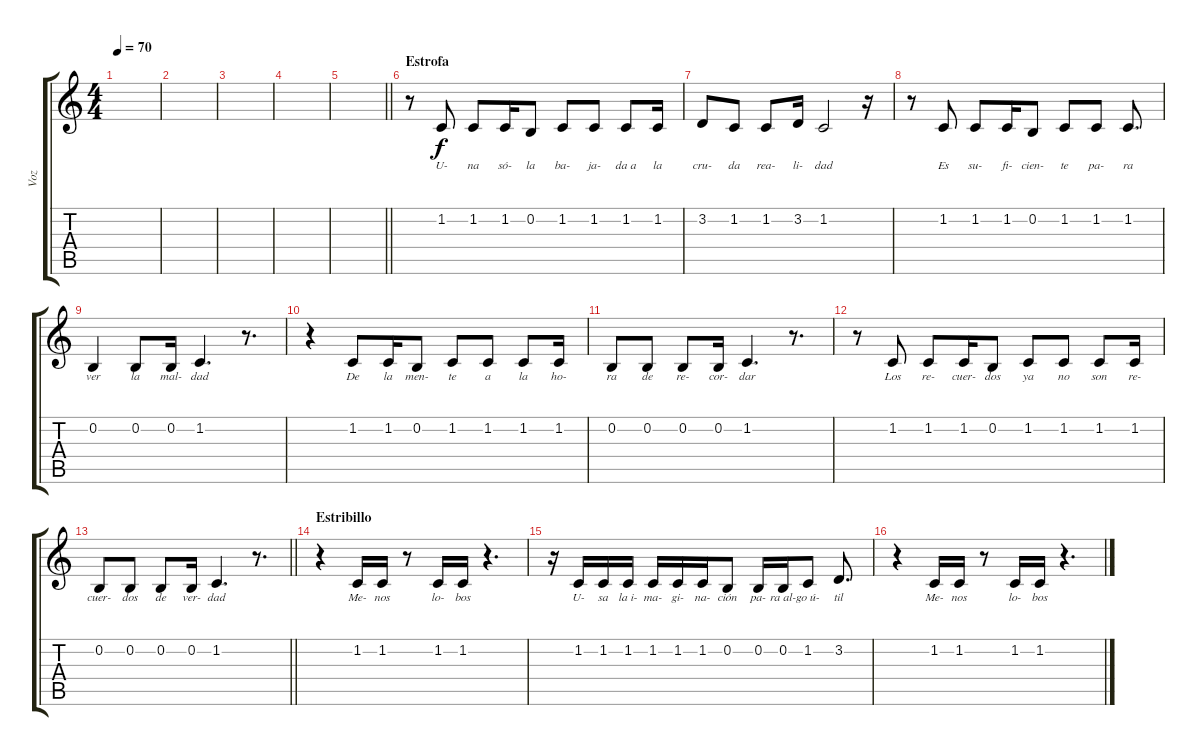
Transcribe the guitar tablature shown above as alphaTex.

\track ("Voz" "Voz") {instrument altosax}
\staff {score tabs}
\tuning (E4 B3 G3 D3 A2 E2) {hide}
\ts (4 4)
\tempo 70
\clef g2
\ks c
|
|
|
|
\barLineRight lightlight
|
\section ("" "Estrofa")
r.8 1.2.8{lyrics (0 "U-") lyrics (1 "") lyrics (2 "") lyrics (3 "") lyrics (4 "")} 1.2.8{lyrics (0 "na") lyrics (1 "") lyrics (2 "") lyrics (3 "") lyrics (4 "")} 1.2.16{lyrics (0 "só-") lyrics (1 "") lyrics (2 "") lyrics (3 "") lyrics (4 "")} 0.2.8{lyrics (0 "la") lyrics (1 "") lyrics (2 "") lyrics (3 "") lyrics (4 "")} 1.2.8{lyrics (0 "ba-") lyrics (1 "") lyrics (2 "") lyrics (3 "") lyrics (4 "")} 1.2.8{lyrics (0 "ja-") lyrics (1 "") lyrics (2 "") lyrics (3 "") lyrics (4 "")} 1.2.8{lyrics (0 "da a") lyrics (1 "") lyrics (2 "") lyrics (3 "") lyrics (4 "")} 1.2.16{lyrics (0 "la") lyrics (1 "") lyrics (2 "") lyrics (3 "") lyrics (4 "")} |
3.2.8{lyrics (0 "cru-") lyrics (1 "") lyrics (2 "") lyrics (3 "") lyrics (4 "")} 1.2.8{lyrics (0 "da") lyrics (1 "") lyrics (2 "") lyrics (3 "") lyrics (4 "")} 1.2.8{lyrics (0 "rea-") lyrics (1 "") lyrics (2 "") lyrics (3 "") lyrics (4 "")} 3.2.16{lyrics (0 "li-") lyrics (1 "") lyrics (2 "") lyrics (3 "") lyrics (4 "")} 1.2.2{lyrics (0 "dad") lyrics (1 "") lyrics (2 "") lyrics (3 "") lyrics (4 "")} r.16 |
r.8 1.2.8{lyrics (0 "Es") lyrics (1 "") lyrics (2 "") lyrics (3 "") lyrics (4 "")} 1.2.8{lyrics (0 "su-") lyrics (1 "") lyrics (2 "") lyrics (3 "") lyrics (4 "")} 1.2.16{lyrics (0 "fi-") lyrics (1 "") lyrics (2 "") lyrics (3 "") lyrics (4 "")} 0.2.8{lyrics (0 "cien-") lyrics (1 "") lyrics (2 "") lyrics (3 "") lyrics (4 "")} 1.2.8{lyrics (0 "te") lyrics (1 "") lyrics (2 "") lyrics (3 "") lyrics (4 "")} 1.2.8{lyrics (0 "pa-") lyrics (1 "") lyrics (2 "") lyrics (3 "") lyrics (4 "")} 1.2.8{d lyrics (0 "ra") lyrics (1 "") lyrics (2 "") lyrics (3 "") lyrics (4 "")} |
0.2.4{lyrics (0 "ver") lyrics (1 "") lyrics (2 "") lyrics (3 "") lyrics (4 "")} 0.2.8{lyrics (0 "la") lyrics (1 "") lyrics (2 "") lyrics (3 "") lyrics (4 "")} 0.2.16{lyrics (0 "mal-") lyrics (1 "") lyrics (2 "") lyrics (3 "") lyrics (4 "")} 1.2.4{d lyrics (0 "dad") lyrics (1 "") lyrics (2 "") lyrics (3 "") lyrics (4 "")} r.8{d} |
r.4 1.2.8{lyrics (0 "De") lyrics (1 "") lyrics (2 "") lyrics (3 "") lyrics (4 "")} 1.2.16{lyrics (0 "la") lyrics (1 "") lyrics (2 "") lyrics (3 "") lyrics (4 "")} 0.2.8{lyrics (0 "men-") lyrics (1 "") lyrics (2 "") lyrics (3 "") lyrics (4 "")} 1.2.8{lyrics (0 "te") lyrics (1 "") lyrics (2 "") lyrics (3 "") lyrics (4 "")} 1.2.8{lyrics (0 "a") lyrics (1 "") lyrics (2 "") lyrics (3 "") lyrics (4 "")} 1.2.8{lyrics (0 "la") lyrics (1 "") lyrics (2 "") lyrics (3 "") lyrics (4 "")} 1.2.16{lyrics (0 "ho-") lyrics (1 "") lyrics (2 "") lyrics (3 "") lyrics (4 "")} |
0.2.8{lyrics (0 "ra") lyrics (1 "") lyrics (2 "") lyrics (3 "") lyrics (4 "")} 0.2.8{lyrics (0 "de") lyrics (1 "") lyrics (2 "") lyrics (3 "") lyrics (4 "")} 0.2.8{lyrics (0 "re-") lyrics (1 "") lyrics (2 "") lyrics (3 "") lyrics (4 "")} 0.2.16{lyrics (0 "cor-") lyrics (1 "") lyrics (2 "") lyrics (3 "") lyrics (4 "")} 1.2.4{d lyrics (0 "dar") lyrics (1 "") lyrics (2 "") lyrics (3 "") lyrics (4 "")} r.8{d} |
r.8 1.2.8{lyrics (0 "Los") lyrics (1 "") lyrics (2 "") lyrics (3 "") lyrics (4 "")} 1.2.8{lyrics (0 "re-") lyrics (1 "") lyrics (2 "") lyrics (3 "") lyrics (4 "")} 1.2.16{lyrics (0 "cuer-") lyrics (1 "") lyrics (2 "") lyrics (3 "") lyrics (4 "")} 0.2.8{lyrics (0 "dos") lyrics (1 "") lyrics (2 "") lyrics (3 "") lyrics (4 "")} 1.2.8{lyrics (0 "ya") lyrics (1 "") lyrics (2 "") lyrics (3 "") lyrics (4 "")} 1.2.8{lyrics (0 "no") lyrics (1 "") lyrics (2 "") lyrics (3 "") lyrics (4 "")} 1.2.8{lyrics (0 "son") lyrics (1 "") lyrics (2 "") lyrics (3 "") lyrics (4 "")} 1.2.16{lyrics (0 "re-") lyrics (1 "") lyrics (2 "") lyrics (3 "") lyrics (4 "")} |
\barLineRight lightlight
0.2.8{lyrics (0 "cuer-") lyrics (1 "") lyrics (2 "") lyrics (3 "") lyrics (4 "")} 0.2.8{lyrics (0 "dos") lyrics (1 "") lyrics (2 "") lyrics (3 "") lyrics (4 "")} 0.2.8{lyrics (0 "de") lyrics (1 "") lyrics (2 "") lyrics (3 "") lyrics (4 "")} 0.2.16{lyrics (0 "ver-") lyrics (1 "") lyrics (2 "") lyrics (3 "") lyrics (4 "")} 1.2.4{d lyrics (0 "dad") lyrics (1 "") lyrics (2 "") lyrics (3 "") lyrics (4 "")} r.8{d} |
\section ("" "Estribillo")
r.4 1.2.16{lyrics (0 "Me-") lyrics (1 "") lyrics (2 "") lyrics (3 "") lyrics (4 "")} 1.2.16{lyrics (0 "nos") lyrics (1 "") lyrics (2 "") lyrics (3 "") lyrics (4 "")} r.8 1.2.16{lyrics (0 "lo-") lyrics (1 "") lyrics (2 "") lyrics (3 "") lyrics (4 "")} 1.2.16{lyrics (0 "bos") lyrics (1 "") lyrics (2 "") lyrics (3 "") lyrics (4 "")} r.4{d} |
r.16 1.2.16{lyrics (0 "U-") lyrics (1 "") lyrics (2 "") lyrics (3 "") lyrics (4 "")} 1.2.16{lyrics (0 "sa") lyrics (1 "") lyrics (2 "") lyrics (3 "") lyrics (4 "")} 1.2.16{lyrics (0 "la i-") lyrics (1 "") lyrics (2 "") lyrics (3 "") lyrics (4 "")} 1.2.16{lyrics (0 "ma-") lyrics (1 "") lyrics (2 "") lyrics (3 "") lyrics (4 "")} 1.2.16{lyrics (0 "gi-") lyrics (1 "") lyrics (2 "") lyrics (3 "") lyrics (4 "")} 1.2.16{lyrics (0 "na-") lyrics (1 "") lyrics (2 "") lyrics (3 "") lyrics (4 "")} 0.2.8{lyrics (0 "ción") lyrics (1 "") lyrics (2 "") lyrics (3 "") lyrics (4 "")} 0.2.16{lyrics (0 "pa-") lyrics (1 "") lyrics (2 "") lyrics (3 "") lyrics (4 "")} 0.2.16{lyrics (0 "ra al-") lyrics (1 "") lyrics (2 "") lyrics (3 "") lyrics (4 "")} 1.2.8{lyrics (0 "go ú-") lyrics (1 "") lyrics (2 "") lyrics (3 "") lyrics (4 "")} 3.2.8{d lyrics (0 "til") lyrics (1 "") lyrics (2 "") lyrics (3 "") lyrics (4 "")} |
r.4 1.2.16{lyrics (0 "Me-") lyrics (1 "") lyrics (2 "") lyrics (3 "") lyrics (4 "")} 1.2.16{lyrics (0 "nos") lyrics (1 "") lyrics (2 "") lyrics (3 "") lyrics (4 "")} r.8 1.2.16{lyrics (0 "lo-") lyrics (1 "") lyrics (2 "") lyrics (3 "") lyrics (4 "")} 1.2.16{lyrics (0 "bos") lyrics (1 "") lyrics (2 "") lyrics (3 "") lyrics (4 "")} r.4{d}
